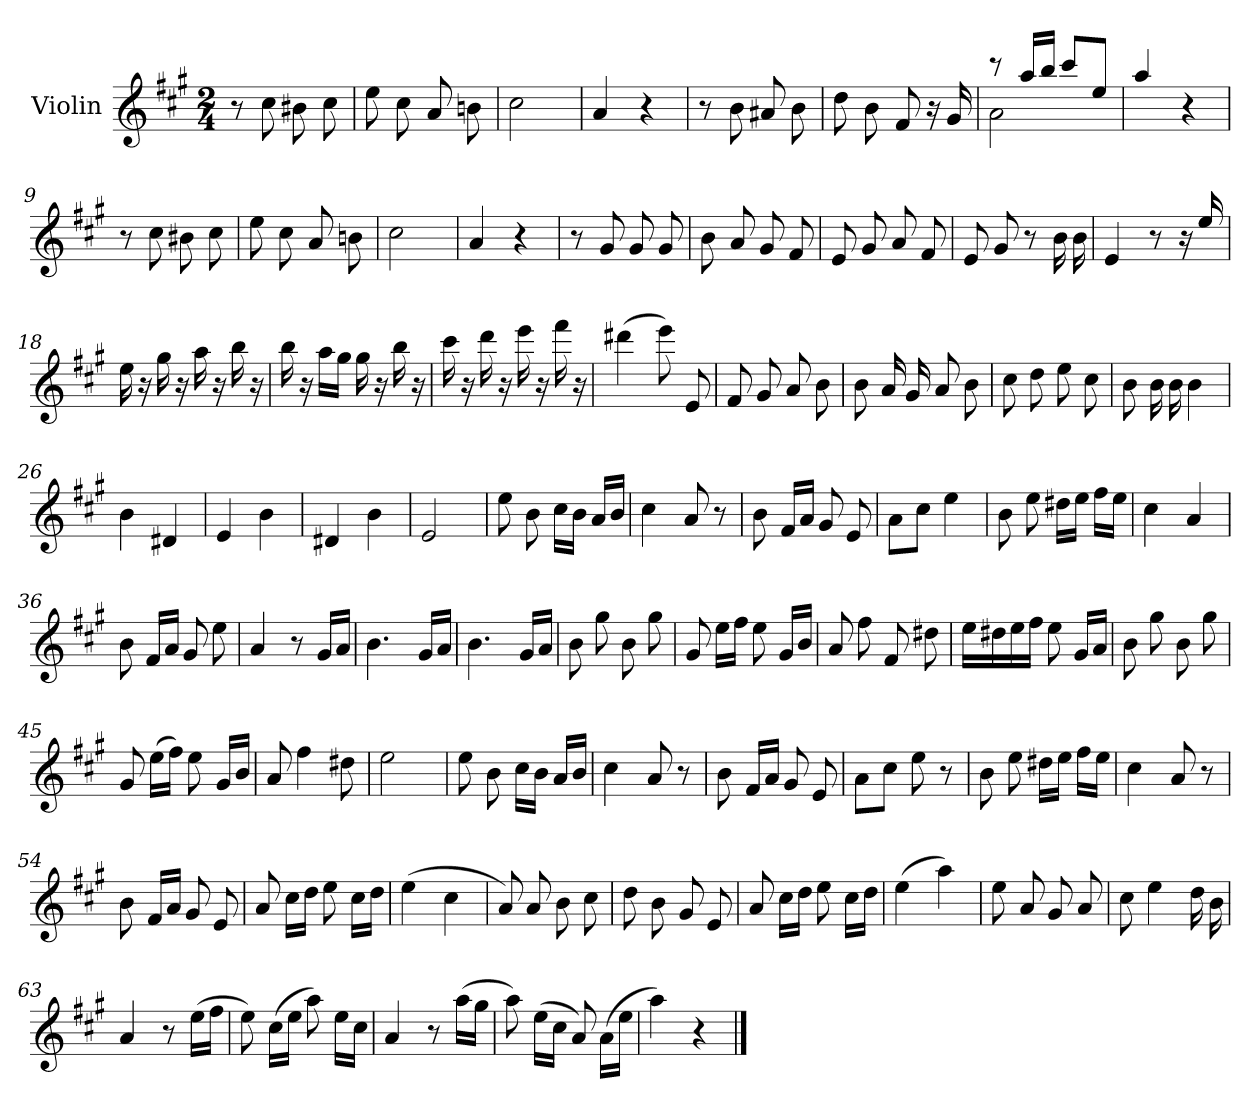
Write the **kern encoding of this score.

**kern	**dynam
*part1	*part1
*staff1	*staff1
*I"Violin	*
*I'Vln.	*
*clefG2	*
*k[f#c#g#]	*
*M2/4	*
=1	=1
!	!LO:DY:a
8r	Allegretto
8cc#\	.
8b#X\	.
8cc#\	.
=2	=2
8ee\	.
8cc#\	.
8a/	.
8bn\	.
=3	=3
2cc#\	.
=4	=4
4a/	.
4r	.
=5	=5
8r	.
8b\	.
8a#X/	.
8b\	.
=6	=6
8dd\	.
8b\	.
8f#/	.
16r	.
16g#/	.
=7	=7
*^	*
8r	2a\	.
16aaLL	.	.
16bbJJ	.	.
8ccc#L	.	.
8eeJ	.	.
*v	*v	*
!!LO:LB:g=z
=8	=8
4aa/	.
4r	.
=9	=9
8r	.
8cc#\	.
8b#X\	.
8cc#\	.
=10	=10
8ee\	.
8cc#\	.
8a/	.
8bn\	.
=11	=11
2cc#\	.
=12	=12
4a/	.
4r	.
=13	=13
8r	.
8g#/	.
8g#/	.
8g#/	.
=14	=14
8b\	.
8a/	.
8g#/	.
8f#/	.
=15	=15
8e/	.
8g#/	.
8a/	.
8f#/	.
!!LO:LB:g=z
=16	=16
8e/	.
8g#/	.
8r	.
16b\	.
16b\	.
=17	=17
4e/	.
8r	.
16r	.
16ee/	.
=18	=18
16ee\	.
16r	.
16gg#\	.
16r	.
16aa\	.
16r	.
16bb\	.
16r	.
=19	=19
16bb\	.
16r	.
16aaLL	.
16gg#JJ	.
16gg#\	.
16r	.
16bb\	.
16r	.
=20	=20
16ccc#\	.
16r	.
16ddd\	.
16r	.
16eee\	.
16r	.
16fff#\	.
16r	.
=21	=21
(>4ddd#X\	.
8eee\)	.
8e/	.
!!LO:LB:g=z
=22	=22
8f#/	.
8g#/	.
8a/	.
8b\	.
=23	=23
8b\	.
16a/	.
16g#/	.
8a/	.
8b\	.
=24	=24
8cc#\	.
8dd\	.
8ee\	.
8cc#\	.
=25	=25
8b\	.
16b\	.
16b\	.
4b\	.
=26	=26
4b\	.
4d#X/	.
=27	=27
4e/	.
4b\	.
=28	=28
4d#X/	.
4b\	.
=29	=29
2e/	.
!!LO:LB:g=z
=30	=30
8ee\	.
8b\	.
16cc#LL	.
16bJJ	.
16aLL	.
16bJJ	.
=31	=31
4cc#\	.
8a/	.
8r	.
=32	=32
8b\	.
16f#LL	.
16aJJ	.
8g#/	.
8e/	.
=33	=33
8aL	.
8cc#J	.
4ee\	.
=34	=34
8b\	.
8ee\	.
16dd#XLL	.
16eeJJ	.
16ff#LL	.
16eeJJ	.
=35	=35
4cc#\	.
4a/	.
=36	=36
8b\	.
16f#LL	.
16aJJ	.
8g#/	.
8ee\	.
!!LO:LB:g=z
=37	=37
4a/	.
8r	.
16g#LL	.
16aJJ	.
=38	=38
4.b\	.
16g#LL	.
16aJJ	.
=39	=39
4.b\	.
16g#LL	.
16aJJ	.
=40	=40
8b\	.
8gg#\	.
8b\	.
8gg#\	.
=41	=41
8g#/	.
16eeLL	.
16ff#JJ	.
8ee\	.
16g#LL	.
16bJJ	.
=42	=42
8a/	.
8ff#\	.
8f#/	.
8dd#X\	.
=43	=43
16eeLL	.
16dd#X	.
16ee	.
16ff#JJ	.
8ee\	.
16g#LL	.
16aJJ	.
!!LO:LB:g=z
=44	=44
8b\	.
8gg#\	.
8b\	.
8gg#\	.
=45	=45
8g#/	.
(>16eeLL	.
16ff#JJ)	.
8ee\	.
16g#LL	.
16bJJ	.
=46	=46
8a/	.
4ff#\	.
8dd#X\	.
=47	=47
2ee\	.
=48	=48
8ee\	.
8b\	.
16cc#LL	.
16bJJ	.
16aLL	.
16bJJ	.
=49	=49
4cc#\	.
8a/	.
8r	.
=50	=50
8b\	.
16f#LL	.
16aJJ	.
8g#/	.
8e/	.
!!LO:LB:g=z
=51	=51
8aL	.
8cc#J	.
8ee\	.
8r	.
=52	=52
8b\	.
8ee\	.
16dd#XLL	.
16eeJJ	.
16ff#LL	.
16eeJJ	.
=53	=53
4cc#\	.
8a/	.
8r	.
=54	=54
8b\	.
16f#LL	.
16aJJ	.
8g#/	.
8e/	.
=55	=55
8a/	.
16cc#LL	.
16ddJJ	.
8ee\	.
16cc#LL	.
16ddJJ	.
=56	=56
(>4ee\	.
4cc#\	.
=57	=57
8a/)	.
8a/	.
8b\	.
8cc#\	.
!!LO:LB:g=z
=58	=58
8dd\	.
8b\	.
8g#/	.
8e/	.
=59	=59
8a/	.
16cc#LL	.
16ddJJ	.
8ee\	.
16cc#LL	.
16ddJJ	.
=60	=60
(>4ee\	.
4aa\)	.
=61	=61
8ee\	.
8a/	.
8g#/	.
8a/	.
=62	=62
8cc#\	.
4ee\	.
16dd\	.
16b\	.
=63	=63
4a/	.
8r	.
(>16eeLL	.
16ff#JJ	.
=64	=64
8ee\)	.
(>16cc#LL	.
16eeJJ	.
8aa\)	.
16eeLL	.
16cc#JJ	.
!!LO:LB:g=z
=65	=65
4a/	.
8r	.
(>16aaLL	.
16gg#JJ	.
=66	=66
8aa\)	.
(>16eeLL	.
16cc#JJ	.
8a/)	.
(>16aLL	.
16eeJJ	.
=67	=67
4aa\)	.
4r	.
==	==
*-	*-
